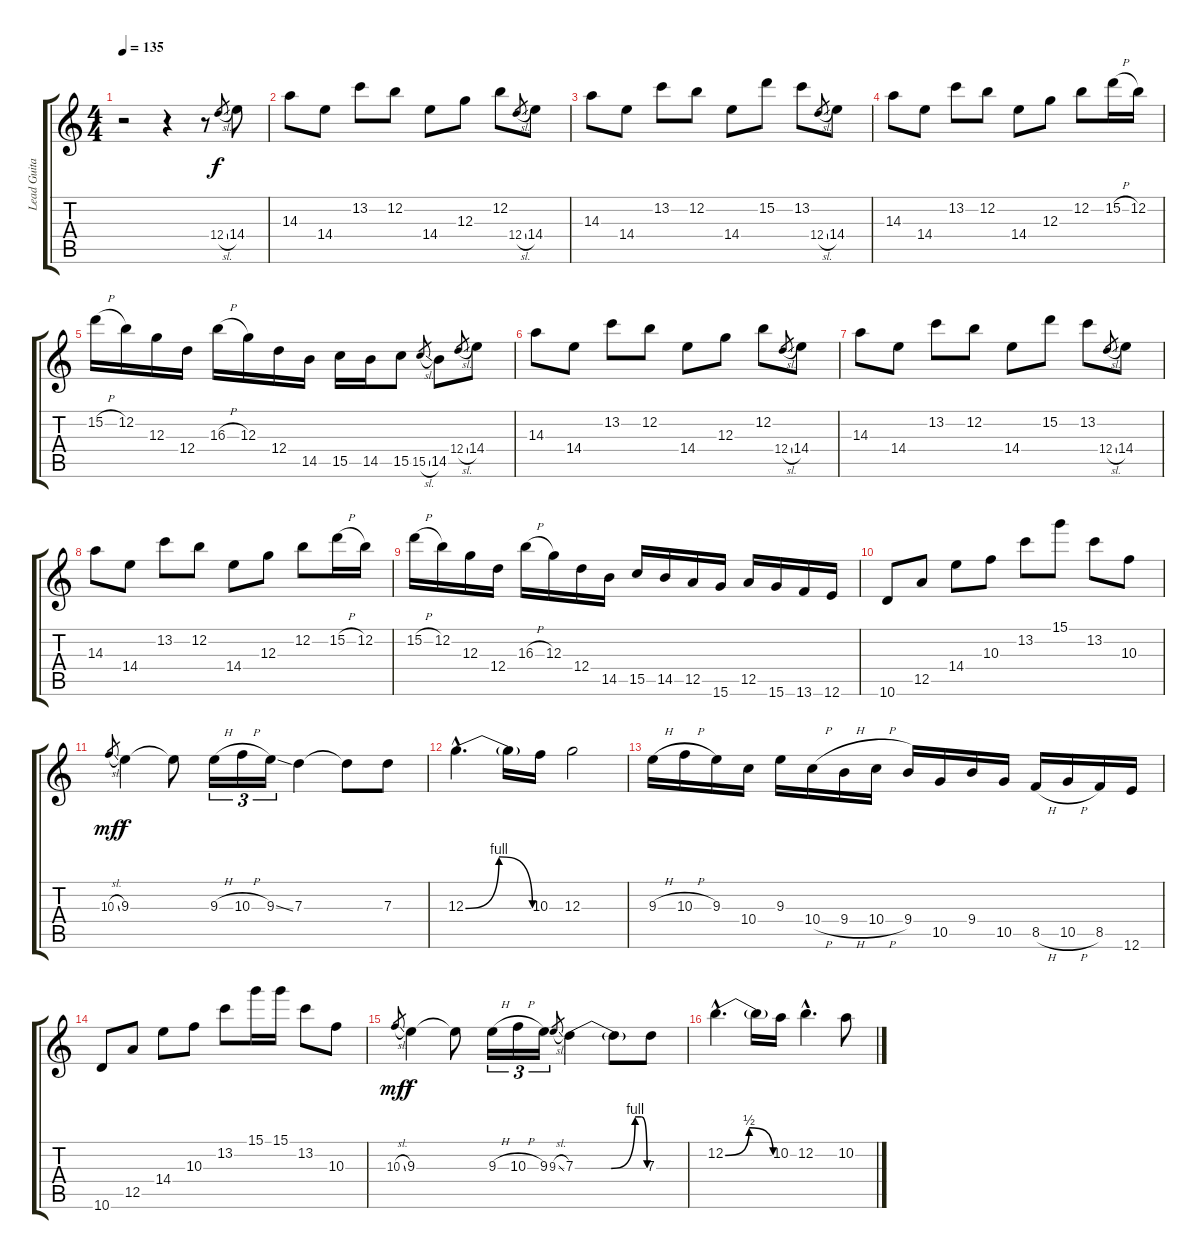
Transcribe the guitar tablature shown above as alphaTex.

\track ("Lead Guitar" "Lead Guita") {instrument distortionguitar}
\staff {score tabs}
\tuning (E4 B3 G3 D3 A2 E2) {hide}
\ts (4 4)
\tempo 135
\clef g2
\ks c
r.2{dy f instrument distortionguitar} r.4 r.8 12.4{sl}.8{gr} 14.4.8 |
14.3.8 14.4.8 13.2.8 12.2.8 14.4.8 12.3.8 12.2.8 12.4{sl}.8{gr} 14.4.8 |
14.3.8 14.4.8 13.2.8 12.2.8 14.4.8 15.2.8 13.2.8 12.4{sl}.8{gr} 14.4.8 |
14.3.8 14.4.8 13.2.8 12.2.8 14.4.8 12.3.8 12.2.8 15.2{h}.16 12.2.16 |
15.2{h}.16 12.2.16 12.3.16 12.4.16 16.3{h}.16 12.3.16 12.4.16 14.5.16 15.5.16 14.5.16 15.5.8 15.5{sl}.8{gr} 14.5.8 12.4{sl}.8{gr} 14.4.8 |
14.3.8 14.4.8 13.2.8 12.2.8 14.4.8 12.3.8 12.2.8 12.4{sl}.8{gr} 14.4.8 |
14.3.8 14.4.8 13.2.8 12.2.8 14.4.8 15.2.8 13.2.8 12.4{sl}.8{gr} 14.4.8 |
14.3.8 14.4.8 13.2.8 12.2.8 14.4.8 12.3.8 12.2.8 15.2{h}.16 12.2.16 |
15.2{h}.16 12.2.16 12.3.16 12.4.16 16.3{h}.16 12.3.16 12.4.16 14.5.16 15.5.16 14.5.16 12.5.16 15.6.16 12.5.16 15.6.16 13.6.16 12.6.16 |
10.6.8 12.5.8 14.4.8 10.3.8 13.2.8 15.1.8 13.2.8 10.3.8 |
10.3{sl}.8{gr dy mf} 9.3.4{dy f} 9.3{t}.8 9.3{h}.16{tu (3 2)} 10.3{h}.16{tu (3 2)} 9.3{ss}.16{tu (3 2)} 7.3.4 7.3{t}.8 7.3.8 |
12.3{be (bendrelease 0 0 30 4 55 4 60 0) hac}.4{d} 12.3{t}.16 10.3.16 12.3.2 |
9.3{h}.16 10.3{h}.16 9.3.16 10.4.16 9.3.16 10.4{h}.16 9.4{h}.16 10.4{h}.16 9.4.16 10.5.16 9.4.16 10.5.16 8.5{h}.16 10.5{h}.16 8.5.16 12.6.16 |
10.6.8 12.5.8 14.4.8 10.3.8 13.2.8 15.1.16 15.1.16 13.2.8 10.3.8 |
10.3{sl}.8{gr dy mf} 9.3.4{dy f} 9.3{t}.8 9.3{h}.16{tu (3 2)} 10.3{h}.16{tu (3 2)} 9.3.16{tu (3 2)} 9.3{sl}.8{gr} 7.3{be (custom 0 0 15 0 30 0 50 4 55 4 60 0)}.4 7.3{t}.8 7.3.8 |
12.2{be (bendrelease 0 0 30 2 55 2 60 0) hac}.4{d} 12.2{t}.16 10.2.16 12.2{hac}.4{d} 10.2.8
